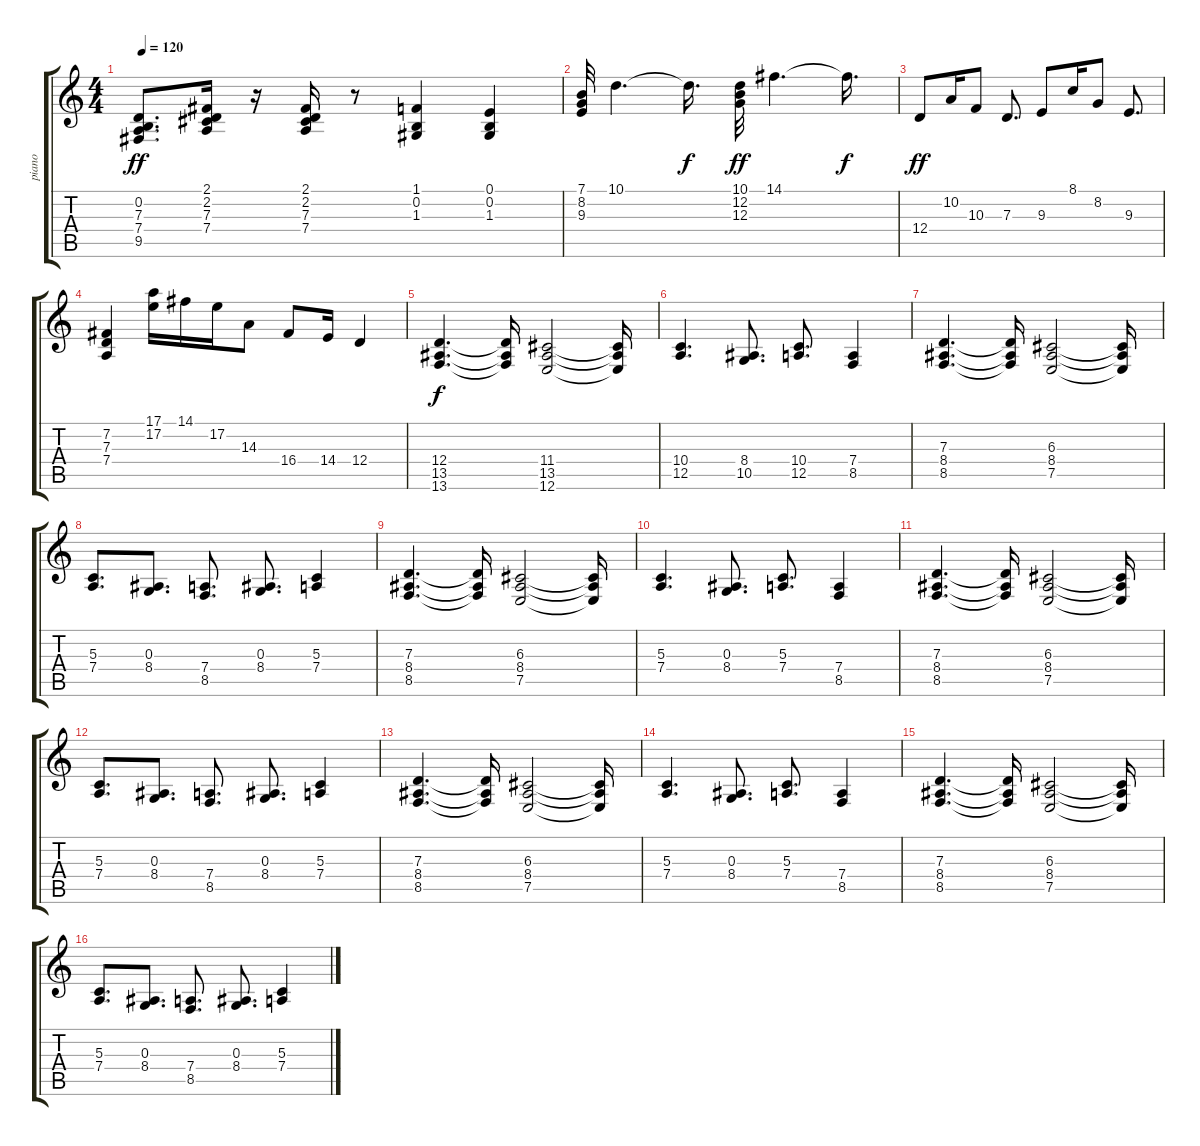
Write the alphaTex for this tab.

\track ("piano" "piano") {instrument electricpiano2}
\staff {score tabs}
\tuning (E4 B3 G3 D3 A2 E2) {hide}
\ts (4 4)
\tempo 120
\clef g2
\ks c
(0.2 7.3 7.4 9.5).8{d dy ff} (2.1 2.2 7.3 7.4).16 r.16 (2.1 2.2 7.3 7.4).16 r.8 (1.1 0.2 1.3).4 (0.1 0.2 1.3).4 |
(7.1 8.2 9.3).32 10.1.4{d} 10.1{t}.16{d dy f} (10.1 12.2 12.3).32{dy ff} 14.1.4{d} 14.1{t}.16{d dy f} |
12.4.8{dy ff} 10.2.16 10.3.8 7.3.8{d} 9.3.8 8.1.16 8.2.8 9.3.8{d} |
(7.2 7.3 7.4).4 (17.1 17.2).16 14.1.16 17.2.16 14.3.8 16.4.8 14.4.16 12.4.4 |
(12.4 13.5 13.6).4{d dy f} (12.4{t} 13.5{t} 13.6{t}).16 (11.4 13.5 12.6).2 (11.4{t} 13.5{t} 12.6{t}).16 |
(10.4 12.5).4{d} (8.4 10.5).8{d} (10.4 12.5).8{d} (7.4 8.5).4 |
(7.3 8.4 8.5).4{d} (7.3{t} 8.4{t} 8.5{t}).16 (6.3 8.4 7.5).2 (6.3{t} 8.4{t} 7.5{t}).16 |
(5.3 7.4).8{d} (0.3 8.4).8{d} (7.4 8.5).8{d} (0.3 8.4).8{d} (5.3 7.4).4 |
(7.3 8.4 8.5).4{d} (7.3{t} 8.4{t} 8.5{t}).16 (6.3 8.4 7.5).2 (6.3{t} 8.4{t} 7.5{t}).16 |
(5.3 7.4).4{d} (0.3 8.4).8{d} (5.3 7.4).8{d} (7.4 8.5).4 |
(7.3 8.4 8.5).4{d} (7.3{t} 8.4{t} 8.5{t}).16 (6.3 8.4 7.5).2 (6.3{t} 8.4{t} 7.5{t}).16 |
(5.3 7.4).8{d} (0.3 8.4).8{d} (7.4 8.5).8{d} (0.3 8.4).8{d} (5.3 7.4).4 |
(7.3 8.4 8.5).4{d} (7.3{t} 8.4{t} 8.5{t}).16 (6.3 8.4 7.5).2 (6.3{t} 8.4{t} 7.5{t}).16 |
(5.3 7.4).4{d} (0.3 8.4).8{d} (5.3 7.4).8{d} (7.4 8.5).4 |
(7.3 8.4 8.5).4{d} (7.3{t} 8.4{t} 8.5{t}).16 (6.3 8.4 7.5).2 (6.3{t} 8.4{t} 7.5{t}).16 |
(5.3 7.4).8{d} (0.3 8.4).8{d} (7.4 8.5).8{d} (0.3 8.4).8{d} (5.3 7.4).4
